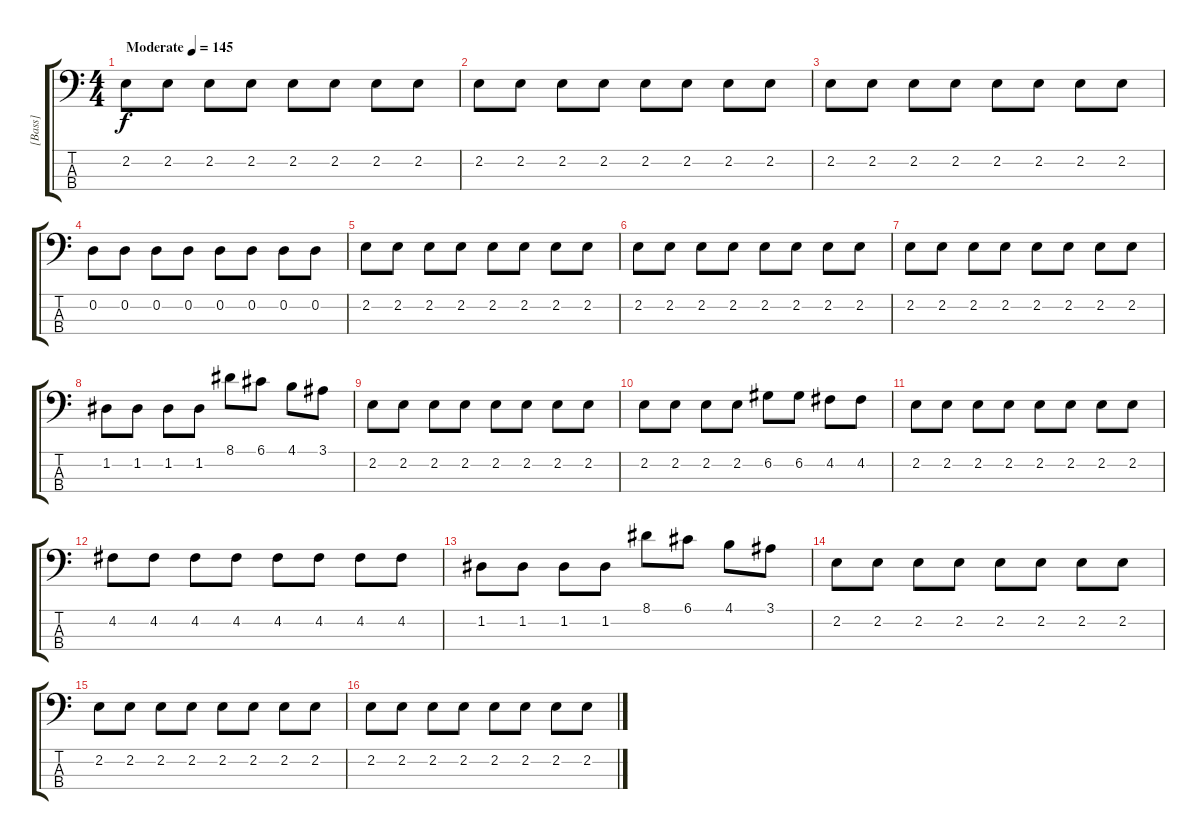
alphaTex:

\track ("[Bass]" "[Bass]") {instrument electricbassfinger}
\staff {score tabs}
\tuning (G2 D2 A1 D1) {hide}
\ts (4 4)
\tempo (145 "Moderate")
\clef f4
\ks c
2.2.8{dy f instrument electricbassfinger} 2.2.8 2.2.8 2.2.8 2.2.8 2.2.8 2.2.8 2.2.8 |
2.2.8 2.2.8 2.2.8 2.2.8 2.2.8 2.2.8 2.2.8 2.2.8 |
2.2.8 2.2.8 2.2.8 2.2.8 2.2.8 2.2.8 2.2.8 2.2.8 |
0.2.8 0.2.8 0.2.8 0.2.8 0.2.8 0.2.8 0.2.8 0.2.8 |
2.2.8 2.2.8 2.2.8 2.2.8 2.2.8 2.2.8 2.2.8 2.2.8 |
2.2.8 2.2.8 2.2.8 2.2.8 2.2.8 2.2.8 2.2.8 2.2.8 |
2.2.8 2.2.8 2.2.8 2.2.8 2.2.8 2.2.8 2.2.8 2.2.8 |
1.2.8 1.2.8 1.2.8 1.2.8 8.1.8 6.1.8 4.1.8 3.1.8 |
2.2.8 2.2.8 2.2.8 2.2.8 2.2.8 2.2.8 2.2.8 2.2.8 |
2.2.8 2.2.8 2.2.8 2.2.8 6.2.8 6.2.8 4.2.8 4.2.8 |
2.2.8 2.2.8 2.2.8 2.2.8 2.2.8 2.2.8 2.2.8 2.2.8 |
4.2.8 4.2.8 4.2.8 4.2.8 4.2.8 4.2.8 4.2.8 4.2.8 |
1.2.8 1.2.8 1.2.8 1.2.8 8.1.8 6.1.8 4.1.8 3.1.8 |
2.2.8 2.2.8 2.2.8 2.2.8 2.2.8 2.2.8 2.2.8 2.2.8 |
2.2.8 2.2.8 2.2.8 2.2.8 2.2.8 2.2.8 2.2.8 2.2.8 |
2.2.8 2.2.8 2.2.8 2.2.8 2.2.8 2.2.8 2.2.8 2.2.8
